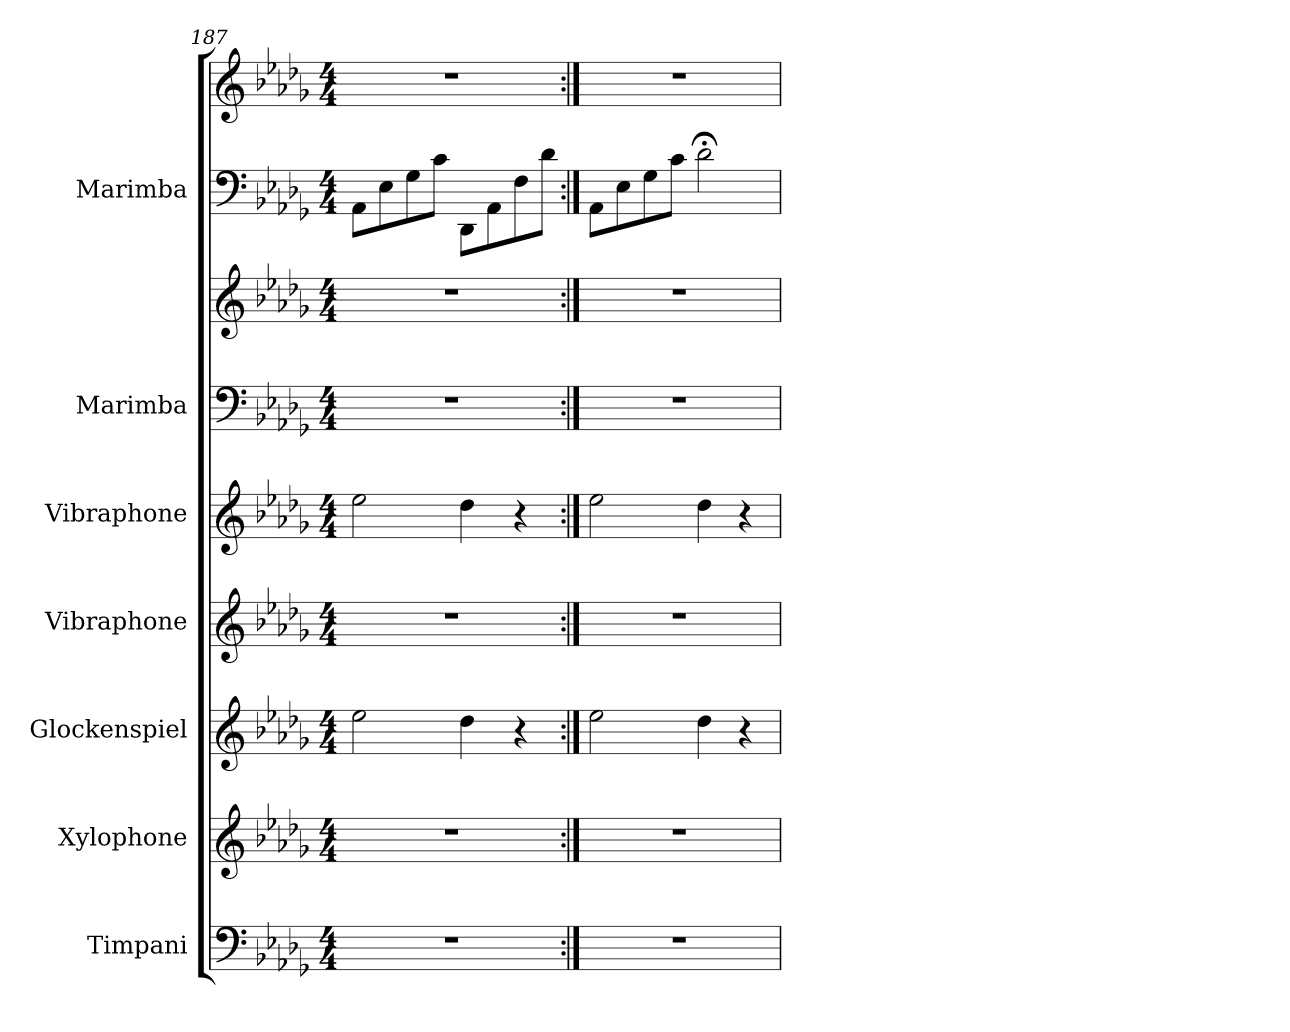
**kern	**kern	**kern	**kern	**kern	**kern	**kern	**kern	**kern
*part7	*part6	*part5	*part4	*part3	*part2	*part2	*part1	*part1
*staff9	*staff8	*staff7	*staff6	*staff5	*staff4	*staff3	*staff2	*staff1
*I"Timpani	*I"Xylophone	*I"Glockenspiel	*I"Vibraphone	*I"Vibraphone	*I"Marimba	*	*I"Marimba	*
*I'Timp.	*I'Xyl.	*I'Glk.	*I'Vib.	*I'Vib.	*I'Mrm.	*	*I'Mrm.	*
*clefF4	*clefG2	*clefG2	*clefG2	*clefG2	*clefF4	*clefG2	*clefF4	*clefG2
*	*ITrd-7c-12	*ITrd-14c-24	*	*	*	*	*	*
*k[b-e-a-d-g-]	*k[b-e-a-d-g-]	*k[b-e-a-d-g-]	*k[b-e-a-d-g-]	*k[b-e-a-d-g-]	*k[b-e-a-d-g-]	*k[b-e-a-d-g-]	*k[b-e-a-d-g-]	*k[b-e-a-d-g-]
*M4/4	*M4/4	*M4/4	*M4/4	*M4/4	*M4/4	*M4/4	*M4/4	*M4/4
=187	=187	=187	=187	=187	=187	=187	=187	=187
1r	1r	2eeee-\	1r	2ee-\	1r	1r	8AA-\L	1r
.	.	.	.	.	.	.	8E-\	.
.	.	.	.	.	.	.	8G-\	.
.	.	.	.	.	.	.	8c\J	.
.	.	4dddd-\	.	4dd-\	.	.	8DD-\L	.
.	.	.	.	.	.	.	8AA-\	.
.	.	4r	.	4r	.	.	8F\	.
.	.	.	.	.	.	.	8d-\J	.
!!LO:PB:g=z
=188:|!	=188:|!	=188:|!	=188:|!	=188:|!	=188:|!	=188:|!	=188:|!	=188:|!
1r	1r	2eeee-\	1r	2ee-\	1r	1r	8AA-\L	1r
.	.	.	.	.	.	.	8E-\	.
.	.	.	.	.	.	.	8G-\	.
.	.	.	.	.	.	.	8c\J	.
.	.	4dddd-\	.	4dd-\	.	.	2d-;<\	.
.	.	4r	.	4r	.	.	.	.
=	=	=	=	=	=	=	=	=
*-	*-	*-	*-	*-	*-	*-	*-	*-
